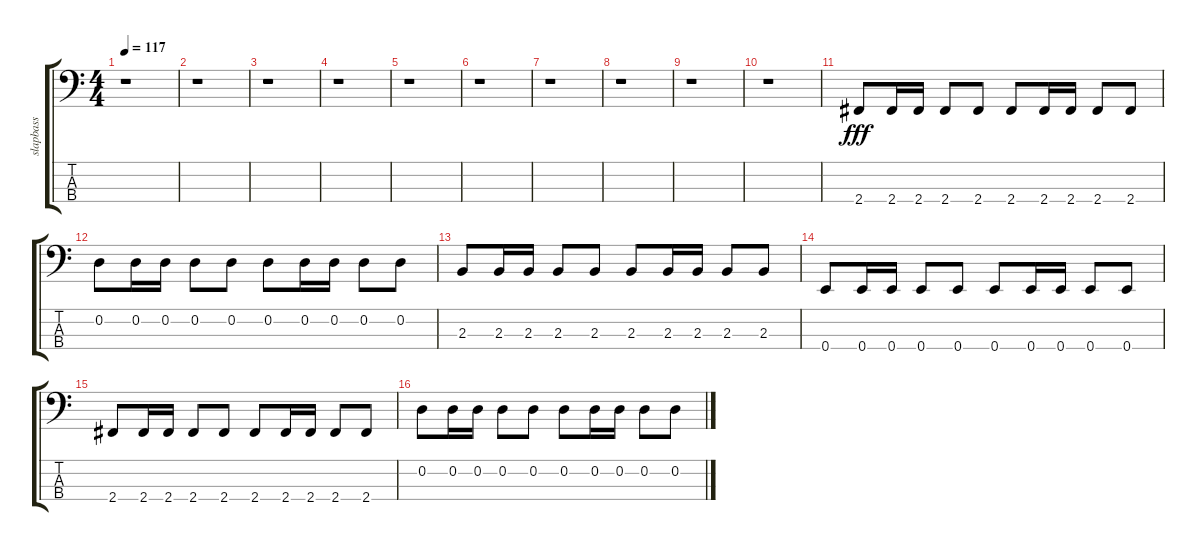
\track ("slapbass" "slapbass") {instrument electricbasspick}
\staff {score tabs}
\tuning (G2 D2 A1 E1) {hide}
\ts (4 4)
\tempo 117
\clef f4
\ks c
r.1{dy fff} |
r.1 |
r.1 |
r.1 |
r.1 |
r.1 |
r.1 |
r.1 |
r.1 |
r.1 |
2.4.8{volume 16 instrument electricbasspick} 2.4.16 2.4.16 2.4.8 2.4.8 2.4.8 2.4.16 2.4.16 2.4.8 2.4.8 |
0.2.8 0.2.16 0.2.16 0.2.8 0.2.8 0.2.8 0.2.16 0.2.16 0.2.8 0.2.8 |
2.3.8 2.3.16 2.3.16 2.3.8 2.3.8 2.3.8 2.3.16 2.3.16 2.3.8 2.3.8 |
0.4.8 0.4.16 0.4.16 0.4.8 0.4.8 0.4.8 0.4.16 0.4.16 0.4.8 0.4.8 |
2.4.8 2.4.16 2.4.16 2.4.8 2.4.8 2.4.8 2.4.16 2.4.16 2.4.8 2.4.8 |
0.2.8 0.2.16 0.2.16 0.2.8 0.2.8 0.2.8 0.2.16 0.2.16 0.2.8 0.2.8
